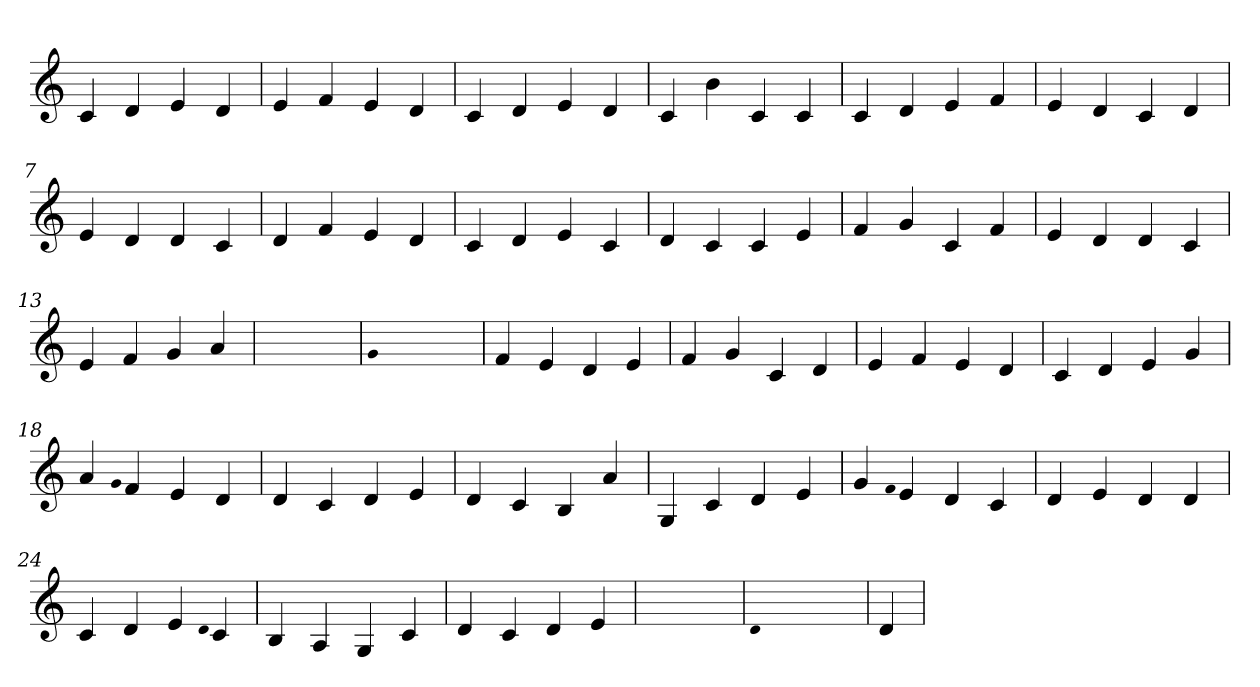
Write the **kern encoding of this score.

**kern
*part1
*staff1
*clefG2
=1
4c
4d
4e
4d
=2
4e
4f
4e
4d
=3
4c
4d
4e
4d
=4
4c
4b
4c
4c
=5
4c
4d
4e
4f
=6
4e
4d
4c
4d
=7
4e
4d
4d
4c
=8
4d
4f
4e
4d
=9
4c
4d
4e
4c
=10
4d
4c
4c
4e
=11
4f
4g
4c
4f
=12
4e
4d
4d
4c
=13
4e
4f
4g
4a
=14
1ryy
=14
qqg
1ryy
=14
4f
4e
4d
4e
=15
4f
4g
4c
4d
=16
4e
4f
4e
4d
=17
4c
4d
4e
4g
=18
4a
qqg
4f
4e
4d
=19
4d
4c
4d
4e
=20
4d
4c
4B
4a
=21
4G
4c
4d
4e
=22
4g
qqf
4e
4d
4c
=23
4d
4e
4d
4d
=24
4c
4d
4e
qqd
4c
=25
4B
4A
4G
4c
=26
4d
4c
4d
4e
=27
1ryy
=27
qqd
1ryy
=27
4d
=
*-
